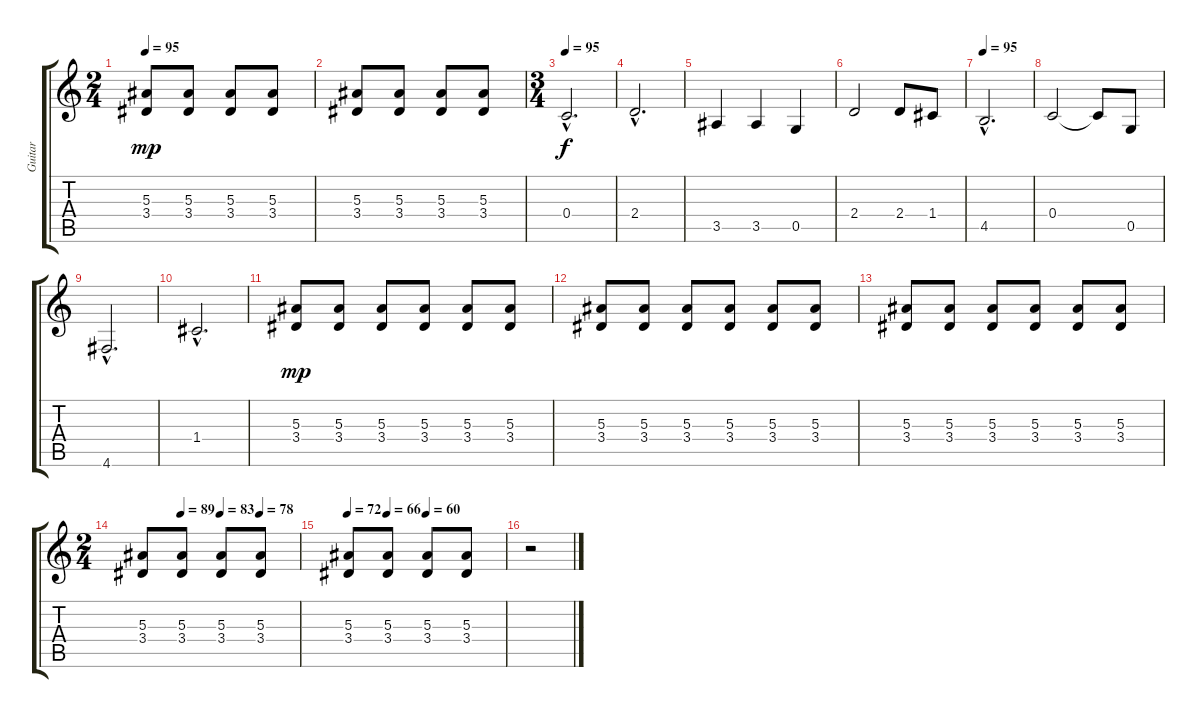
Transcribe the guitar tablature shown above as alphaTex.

\track ("Guitar" "Guitar") {instrument distortionguitar}
\staff {score tabs}
\tuning (D4 A3 F3 C3 G2 D2) {hide}
\ts (2 4)
\tempo 95
\clef g2
\ks c
(5.3 3.4).8{dy mp} (5.3 3.4).8 (5.3 3.4).8 (5.3 3.4).8 |
(5.3 3.4).8 (5.3 3.4).8 (5.3 3.4).8 (5.3 3.4).8 |
\ts (3 4)
\tempo 95
0.4{hac}.2{d dy f} |
2.4{hac}.2{d} |
3.5.4 3.5.4 0.5.4 |
2.4.2 2.4.8 1.4.8 |
\tempo 95
4.5{hac}.2{d} |
0.4.2 0.4{t}.8 0.5.8 |
4.6{hac}.2{d} |
1.4{hac}.2{d} |
(5.3 3.4).8{dy mp} (5.3 3.4).8 (5.3 3.4).8 (5.3 3.4).8 (5.3 3.4).8 (5.3 3.4).8 |
(5.3 3.4).8 (5.3 3.4).8 (5.3 3.4).8 (5.3 3.4).8 (5.3 3.4).8 (5.3 3.4).8 |
(5.3 3.4).8 (5.3 3.4).8 (5.3 3.4).8 (5.3 3.4).8 (5.3 3.4).8 (5.3 3.4).8 |
\ts (2 4)
\tempo (89 0.25)
\tempo (83 0.5)
\tempo (78 0.75)
(5.3 3.4).8 (5.3 3.4).8 (5.3 3.4).8 (5.3 3.4).8 |
\tempo 72
\tempo (66 0.25)
\tempo (60 0.5)
(5.3 3.4).8 (5.3 3.4).8 (5.3 3.4).8 (5.3 3.4).8 |
r.2
